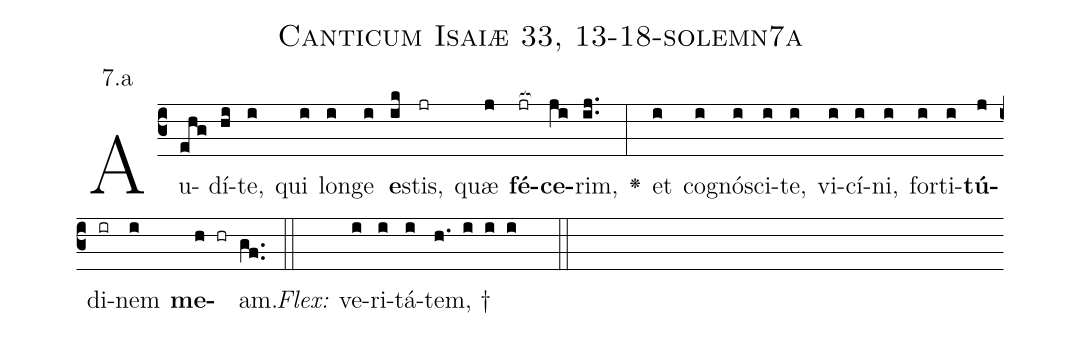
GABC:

name: Canticum Isaiæ 33, 13-18-solemn7a;
annotation: 7.a;
%%
(c3)Au(ehg)dí(hi)te,(i) qui(i) lon(i)ge(i) <b>e</b>(ik)stis,(jr) quæ(j) <b>fé</b>(jr[ocb:1{])<b>ce</b>(ji[ocb:0}])rim,(ij..) <v>\greheightstar</v>(:) et(i) co(i)gnó(i)sci(i)te,(i) vi(i)cí(i)ni,(i) for(i)ti(i)<b>tú</b>(j)di(ir)nem(i) <b>me</b>(h hr)am.(gf..) (::)
<i>Flex:</i>()  ve(i)ri(i)tá(i)tem, †(h. i i i  ::)

%E(i) u(i) o(j) u(i) a(h) e.(gf..) (::)
